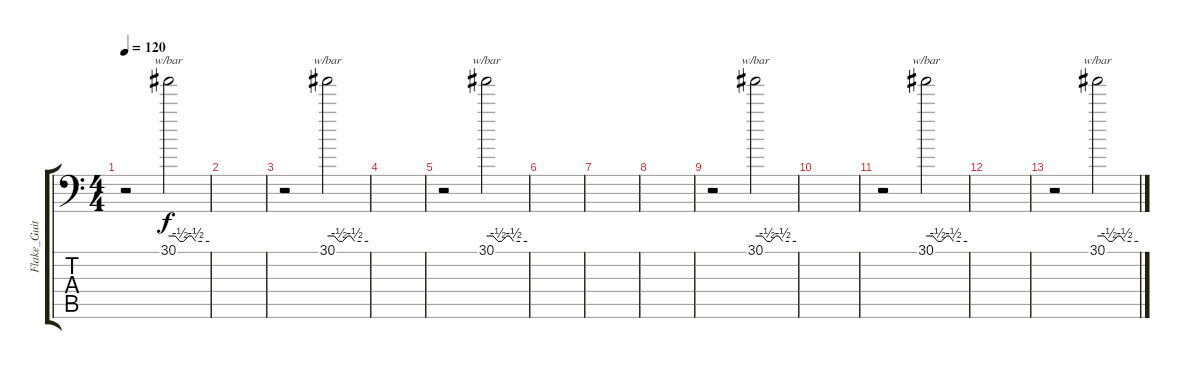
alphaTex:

\track ("Flake_Guit" "Flake_Guit") {instrument distortionguitar}
\staff {score tabs}
\tuning (E3 B2 G2 D2 A1 A0) {hide}
\ts (4 4)
\tempo 120
\clef f4
\ks c
r.2{dy f} 30.1.2{tbe (custom default 0 0 10 0 17 -2 22 -2 30 0 34 0 40 -2 60 -2)} |
|
r.2 30.1.2{tbe (custom default 0 0 10 0 17 -2 22 -2 30 0 34 0 40 -2 60 -2)} |
|
r.2 30.1.2{tbe (custom default 0 0 10 0 17 -2 22 -2 30 0 34 0 40 -2 60 -2)} |
|
|
|
r.2 30.1.2{tbe (custom default 0 0 10 0 17 -2 22 -2 30 0 34 0 40 -2 60 -2)} |
|
r.2 30.1.2{tbe (custom default 0 0 10 0 17 -2 22 -2 30 0 34 0 40 -2 60 -2)} |
|
r.2 30.1.2{tbe (custom default 0 0 10 0 17 -2 22 -2 30 0 34 0 40 -2 60 -2)}
